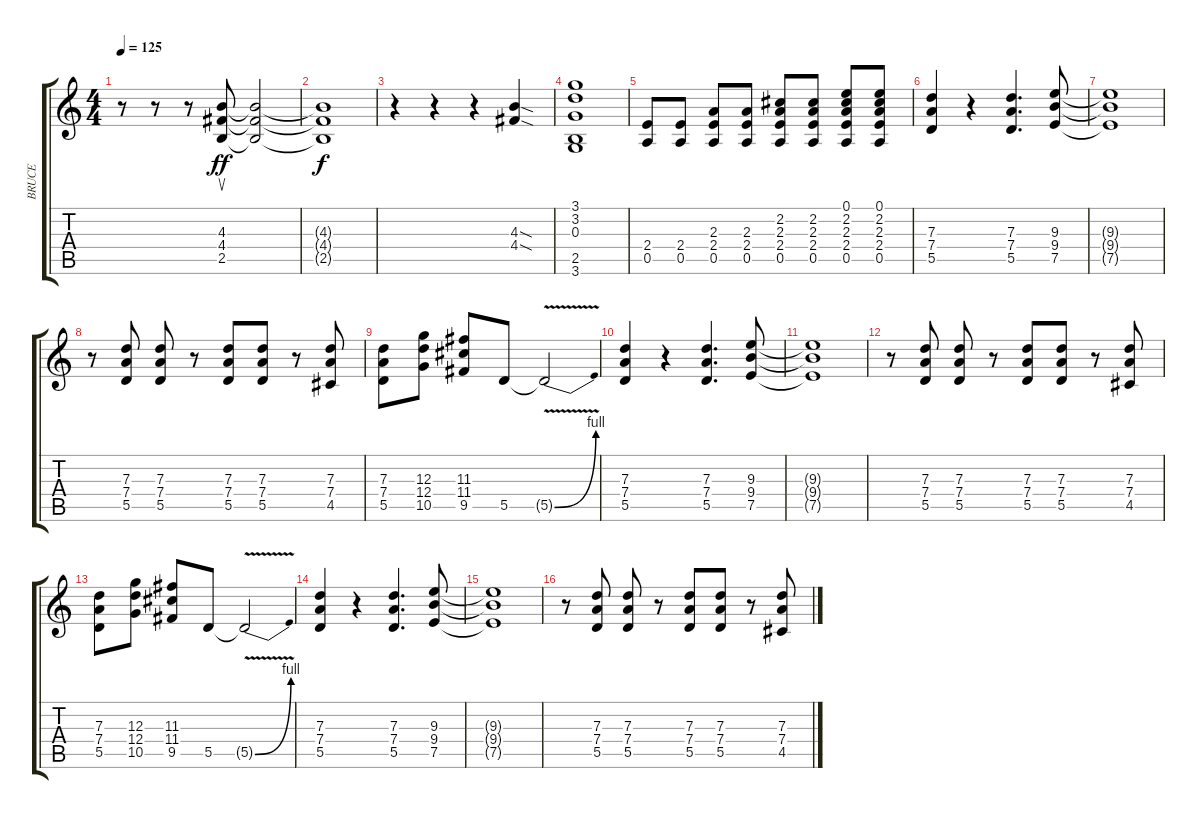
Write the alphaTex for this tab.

\track ("BRUCE" "BRUCE") {instrument distortionguitar}
\staff {score tabs}
\tuning (E4 B3 G3 D3 A2 E2) {hide}
\ts (4 4)
\tempo 125
\clef g2
\ks c
r.8{dy pp} r.8 r.8 (4.3 4.4 2.5).8{su dy ff} (4.3{t} 4.4{t} 2.5{t}).2 |
(4.3{t} 4.4{t} 2.5{t}).1{dy f} |
r.4 r.4 r.4 (4.3{sod} 4.4{sod}).4 |
(3.1 3.2 0.3 2.5 3.6).1 |
(2.4 0.5).8 (2.4 0.5).8 (2.3 2.4 0.5).8 (2.3 2.4 0.5).8 (2.2 2.3 2.4 0.5).8 (2.2 2.3 2.4 0.5).8 (0.1 2.2 2.3 2.4 0.5).8 (0.1 2.2 2.3 2.4 0.5).8 |
(7.3 7.4 5.5).4 r.4 (7.3 7.4 5.5).4{d} (9.3 9.4 7.5).8 |
(9.3{t} 9.4{t} 7.5{t}).1 |
r.8 (7.3 7.4 5.5).8 (7.3 7.4 5.5).8 r.8 (7.3 7.4 5.5).8 (7.3 7.4 5.5).8 r.8 (7.3 7.4 4.5).8 |
(7.3 7.4 5.5).8 (12.3 12.4 10.5).8 (11.3 11.4 9.5).8 5.5.8 5.5{be (bend 0 0 60 4) v t}.2 |
(7.3 7.4 5.5).4 r.4 (7.3 7.4 5.5).4{d} (9.3 9.4 7.5).8 |
(9.3{t} 9.4{t} 7.5{t}).1 |
r.8 (7.3 7.4 5.5).8 (7.3 7.4 5.5).8 r.8 (7.3 7.4 5.5).8 (7.3 7.4 5.5).8 r.8 (7.3 7.4 4.5).8 |
(7.3 7.4 5.5).8 (12.3 12.4 10.5).8 (11.3 11.4 9.5).8 5.5.8 5.5{be (bend 0 0 60 4) v t}.2 |
(7.3 7.4 5.5).4 r.4 (7.3 7.4 5.5).4{d} (9.3 9.4 7.5).8 |
(9.3{t} 9.4{t} 7.5{t}).1 |
r.8 (7.3 7.4 5.5).8 (7.3 7.4 5.5).8 r.8 (7.3 7.4 5.5).8 (7.3 7.4 5.5).8 r.8 (7.3 7.4 4.5).8
